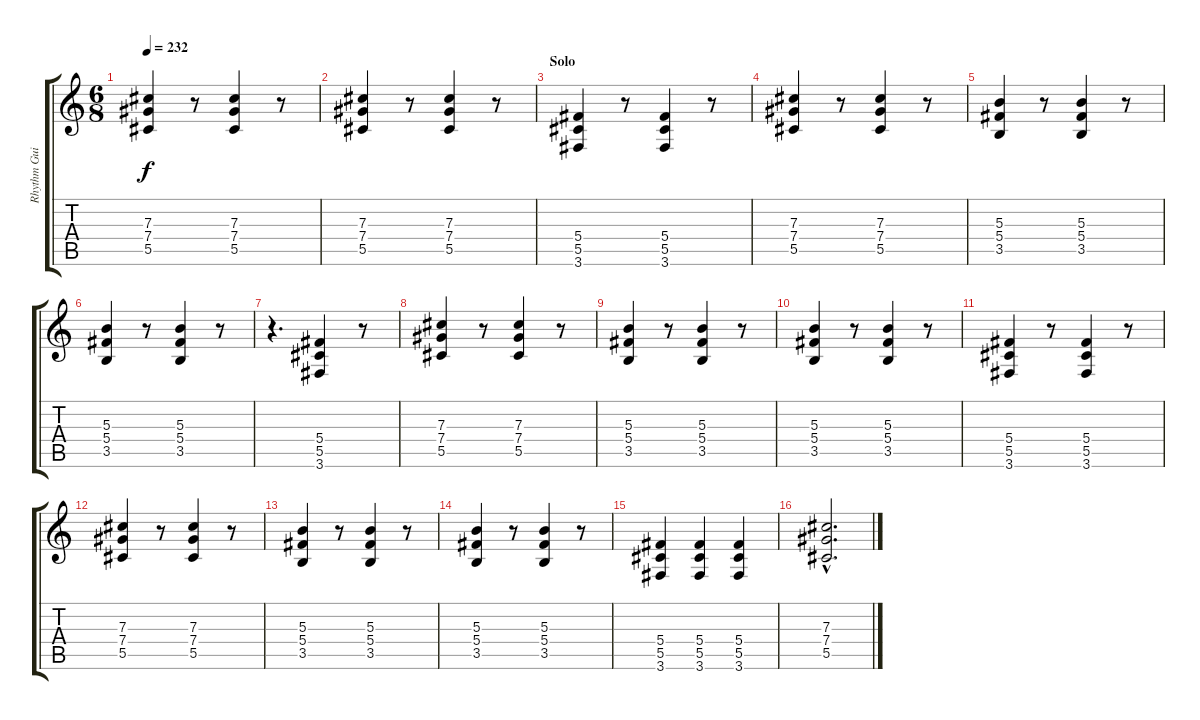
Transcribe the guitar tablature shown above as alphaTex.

\track ("Rhythm Guitar" "Rhythm Gui") {instrument overdrivenguitar}
\staff {score tabs}
\tuning (Eb4 Bb3 Gb3 Db3 Ab2 Eb2) {hide}
\ts (6 8)
\tempo 232
\clef g2
\ks c
(7.3 7.4 5.5).4{dy f} r.8 (7.3 7.4 5.5).4 r.8 |
(7.3 7.4 5.5).4 r.8 (7.3 7.4 5.5).4 r.8 |
\section ("" "Solo")
(5.4 5.5 3.6).4 r.8 (5.4 5.5 3.6).4 r.8 |
(7.3 7.4 5.5).4 r.8 (7.3 7.4 5.5).4 r.8 |
(5.3 5.4 3.5).4 r.8 (5.3 5.4 3.5).4 r.8 |
(5.3 5.4 3.5).4 r.8 (5.3 5.4 3.5).4 r.8 |
r.4{d} (5.4 5.5 3.6).4 r.8 |
(7.3 7.4 5.5).4 r.8 (7.3 7.4 5.5).4 r.8 |
(5.3 5.4 3.5).4 r.8 (5.3 5.4 3.5).4 r.8 |
(5.3 5.4 3.5).4 r.8 (5.3 5.4 3.5).4 r.8 |
(5.4 5.5 3.6).4 r.8 (5.4 5.5 3.6).4 r.8 |
(7.3 7.4 5.5).4 r.8 (7.3 7.4 5.5).4 r.8 |
(5.3 5.4 3.5).4 r.8 (5.3 5.4 3.5).4 r.8 |
(5.3 5.4 3.5).4 r.8 (5.3 5.4 3.5).4 r.8 |
(5.4 5.5 3.6).4 (5.4 5.5 3.6).4 (5.4 5.5 3.6).4 |
(7.3{hac} 7.4{hac} 5.5{hac}).2{d}
